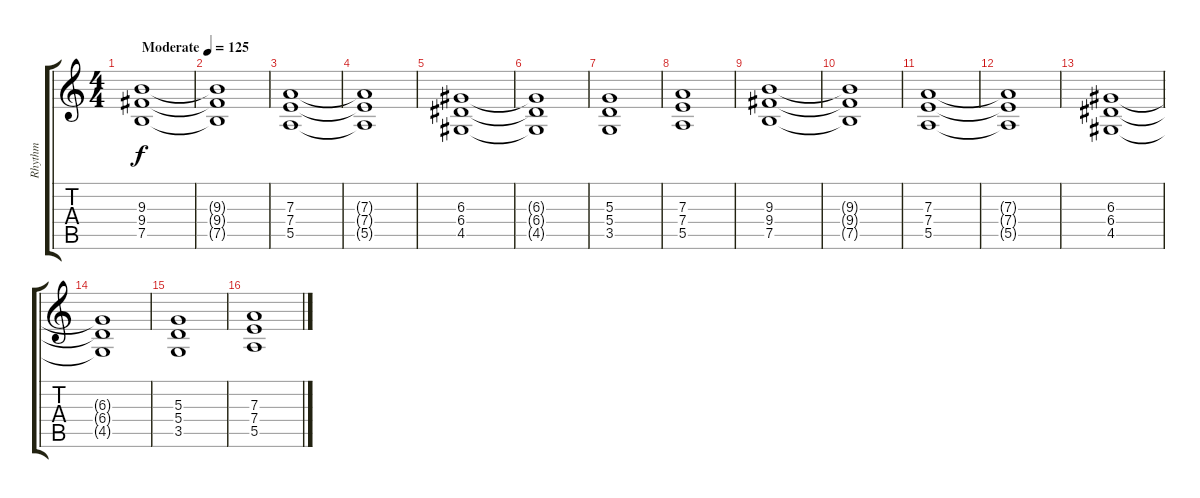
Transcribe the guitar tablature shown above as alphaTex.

\track ("Rhythm" "Rhythm") {instrument distortionguitar}
\staff {score tabs}
\tuning (B3 Gb3 D3 A2 E2 B1) {hide}
\ts (4 4)
\tempo (125 "Moderate")
\clef g2
\ks c
(9.3 9.4 7.5).1{dy f instrument distortionguitar} |
(9.3{t} 9.4{t} 7.5{t}).1 |
(7.3 7.4 5.5).1 |
(7.3{t} 7.4{t} 5.5{t}).1 |
(6.3 6.4 4.5).1 |
(6.3{t} 6.4{t} 4.5{t}).1 |
(5.3 5.4 3.5).1 |
(7.3 7.4 5.5).1 |
(9.3 9.4 7.5).1 |
(9.3{t} 9.4{t} 7.5{t}).1 |
(7.3 7.4 5.5).1 |
(7.3{t} 7.4{t} 5.5{t}).1 |
(6.3 6.4 4.5).1 |
(6.3{t} 6.4{t} 4.5{t}).1 |
(5.3 5.4 3.5).1 |
(7.3 7.4 5.5).1
